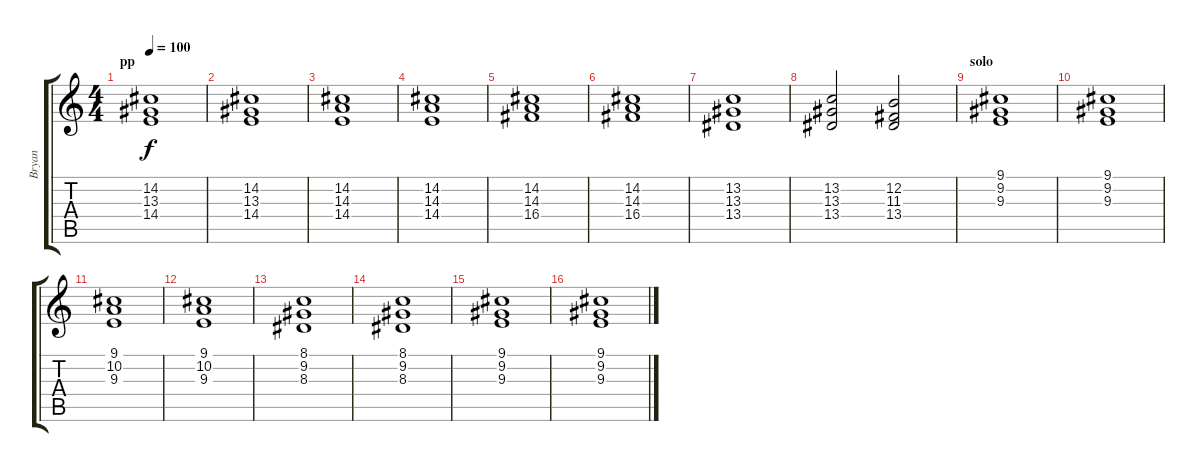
\track ("Bryan" "Bryan") {instrument stringensemble1}
\staff {score tabs}
\tuning (E4 B3 G3 D3 A2 E2) {hide}
\ts (4 4)
\section ("" "pp")
\tempo 100
\clef g2
\ks c
(14.2 13.3 14.4).1{dy f volume 6} |
(14.2 13.3 14.4).1 |
(14.2 14.3 14.4).1 |
(14.2 14.3 14.4).1 |
(14.2 14.3 16.4).1 |
(14.2 14.3 16.4).1 |
(13.2 13.3 13.4).1 |
(13.2 13.3 13.4).2{volume 6} (12.2 11.3 13.4).2 |
\section ("" "solo")
(9.1 9.2 9.3).1{volume 6} |
(9.1 9.2 9.3).1 |
(9.1 10.2 9.3).1 |
(9.1 10.2 9.3).1 |
(8.1 9.2 8.3).1 |
(8.1 9.2 8.3).1 |
(9.1 9.2 9.3).1 |
(9.1 9.2 9.3).1
